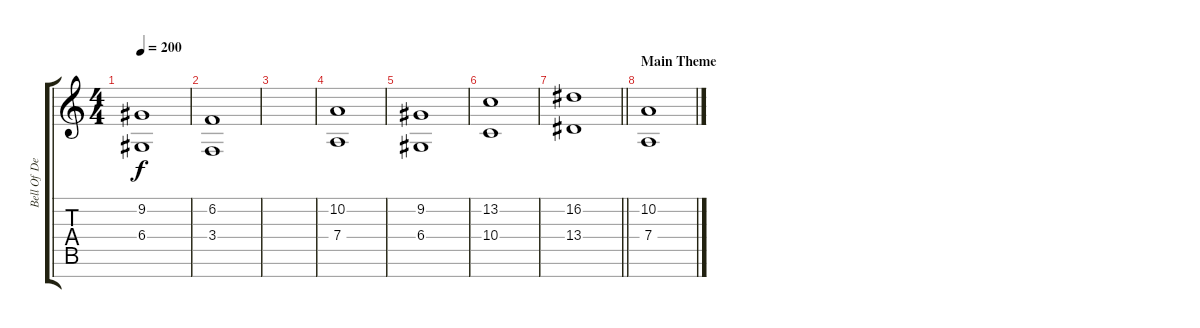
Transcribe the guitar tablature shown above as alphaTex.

\track ("Bell Of Death" "Bell Of De") {instrument tubularbells}
\staff {score tabs}
\tuning (E4 B3 G3 D3 A2 E2 B1) {hide}
\ts (4 4)
\tempo 200
\clef g2
\ks c
(9.2 6.4).1{dy f} |
(6.2 3.4).1 |
|
(10.2 7.4).1 |
(9.2 6.4).1 |
(13.2 10.4).1 |
\barLineRight lightlight
(16.2 13.4).1 |
\section ("" "Main Theme")
(10.2 7.4).1
